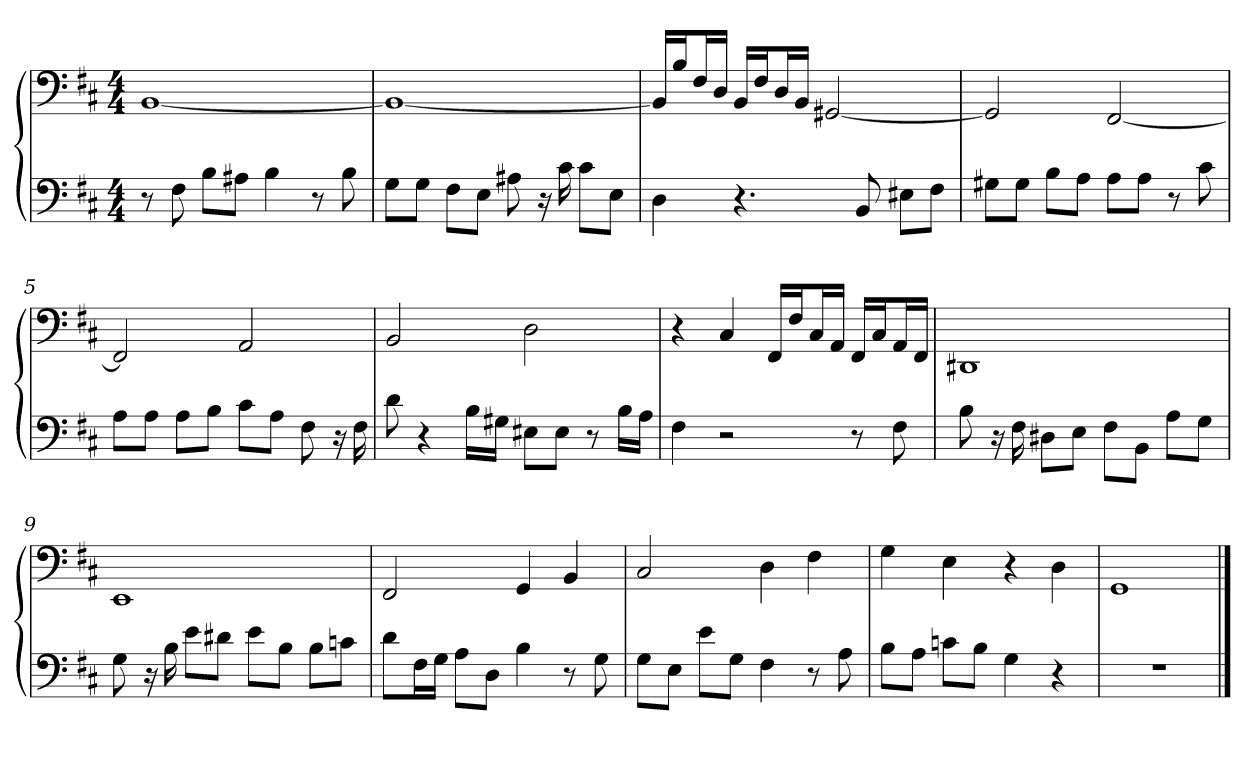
**kern	**kern
*part1	*part1
*staff2	*staff1
*clefF4	*clefF4
*k[f#c#]	*k[f#c#]
*b:	*b:
*M4/4	*M4/4
=1	=1
8r	[1BB
8F#	.
8B\L	.
8A#X\J	.
4B	.
8r	.
8B	.
=2	=2
8G\L	1BB_
8G\J	.
8F#\L	.
8E\J	.
8A#X	.
16r	.
16c#	.
8c#\L	.
8E\J	.
=3	=3
4D	16BB/LL]
.	16B/J
.	16F#/L
.	16D/JJ
4.r	16BB/LL
.	16F#/J
.	16D/L
.	16BB/JJ
.	[2GG#X
8BB	.
8E#X\L	.
8F#\J	.
=4	=4
8G#X\L	2GG#]
8G#\J	.
8B\L	.
8A\J	.
8A\L	[2FF#
8A\J	.
8r	.
8c#	.
=5	=5
8A\L	2FF#]
8A\J	.
8A\L	.
8B\J	.
8c#\L	2AA
8A\J	.
8F#	.
16r	.
16F#	.
=6	=6
8d	2BB
4r	.
16B\LL	.
16G#X\JJ	.
8E#X\L	2D
8E#\J	.
8r	.
16B\LL	.
16A\JJ	.
=7	=7
4F#	4r
2r	4C#
.	16FF#/LL
.	16F#/J
.	16C#/L
.	16AA/JJ
8r	16FF#/LL
.	16C#/J
8F#	16AA/L
.	16FF#/JJ
=8	=8
8B	1DD#X
16r	.
16F#	.
8D#X\L	.
8E\J	.
8F#\L	.
8BB\J	.
8A\L	.
8G\J	.
=9	=9
8G	1EE
16r	.
16B	.
8e\L	.
8d#X\J	.
8e\L	.
8B\J	.
8B\L	.
8cn\J	.
=10	=10
8d\L	2FF#
16F#\L	.
16G\JJ	.
8A\L	.
8D\J	.
4B	4GG
8r	4BB
8G	.
=11	=11
8G\L	2C#
8E\J	.
8e\L	.
8G\J	.
4F#	4D
8r	4F#
8A	.
=12	=12
8B\L	4G
8A\J	.
8cn\L	4E
8B\J	.
4G	4r
4r	4D
=13	=13
1r	1GG
==	==
*-	*-
